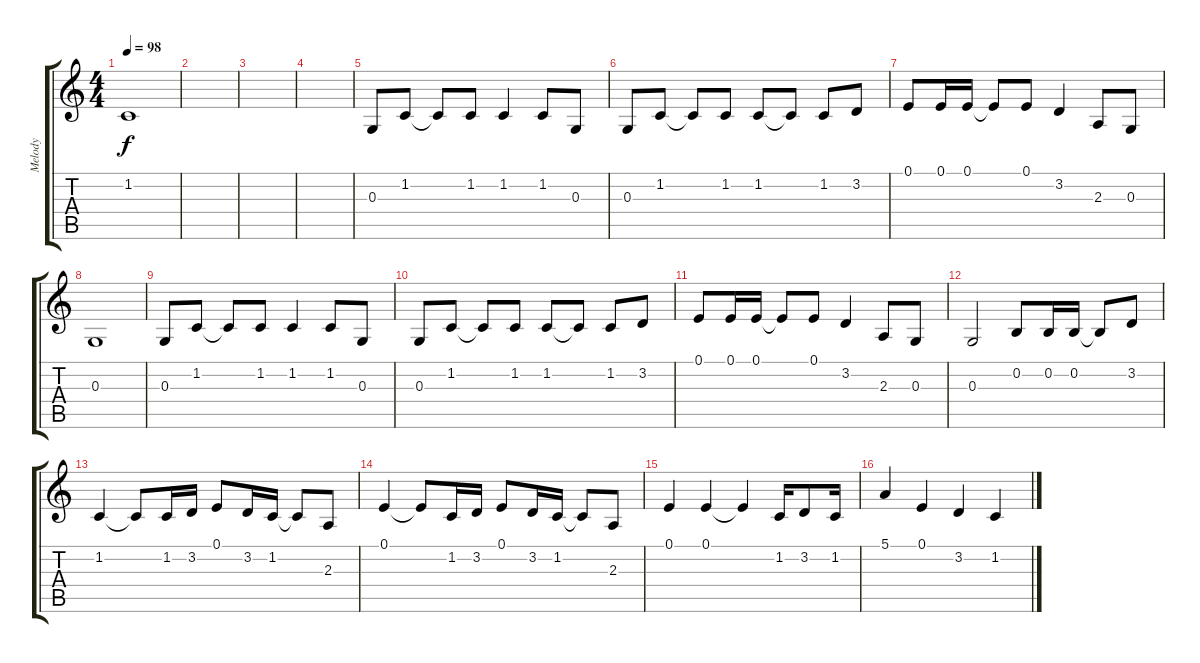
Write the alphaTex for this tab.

\track ("Melody" "Melody") {instrument acousticgrandpiano}
\staff {score tabs}
\tuning (E4 B3 G3 D3 A2 E2) {hide}
\ts (4 4)
\tempo 98
\clef g2
\ks c
1.2{t}.1{dy f} |
|
|
|
0.3.8 1.2.8 1.2{t}.8 1.2.8 1.2.4 1.2.8 0.3.8 |
0.3.8 1.2.8 1.2{t}.8 1.2.8 1.2.8 1.2{t}.8 1.2.8 3.2.8 |
0.1.8 0.1.16 0.1.16 0.1{t}.8 0.1.8 3.2.4 2.3.8 0.3.8 |
0.3.1 |
0.3.8 1.2.8 1.2{t}.8 1.2.8 1.2.4 1.2.8 0.3.8 |
0.3.8 1.2.8 1.2{t}.8 1.2.8 1.2.8 1.2{t}.8 1.2.8 3.2.8 |
0.1.8 0.1.16 0.1.16 0.1{t}.8 0.1.8 3.2.4 2.3.8 0.3.8 |
0.3.2 0.2.8 0.2.16 0.2.16 0.2{t}.8 3.2.8 |
1.2.4 1.2{t}.8 1.2.16 3.2.16 0.1.8 3.2.16 1.2.16 1.2{t}.8 2.3.8 |
0.1.4 0.1{t}.8 1.2.16 3.2.16 0.1.8 3.2.16 1.2.16 1.2{t}.8 2.3.8 |
0.1.4 0.1.4 0.1{t}.4 1.2.16 3.2.8 1.2.16 |
5.1.4 0.1.4 3.2.4 1.2.4
